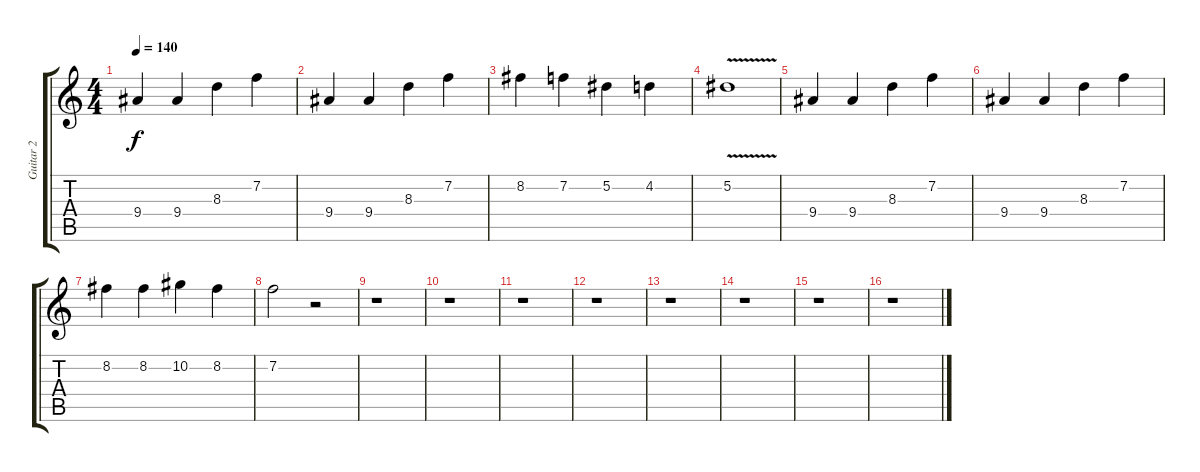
\track ("Guitar 2" "Guitar 2") {instrument distortionguitar}
\staff {score tabs}
\tuning (Eb4 Bb3 Gb3 Db3 Ab2 Eb2) {hide}
\ts (4 4)
\tempo 140
\clef g2
\ks c
9.4.4{dy f} 9.4.4 8.3.4 7.2.4 |
9.4.4 9.4.4 8.3.4 7.2.4 |
8.2.4 7.2.4 5.2.4 4.2.4 |
5.2{v}.1 |
9.4.4 9.4.4 8.3.4 7.2.4 |
9.4.4 9.4.4 8.3.4 7.2.4 |
8.2.4 8.2.4 10.2.4 8.2.4 |
7.2.2 r.2 |
r.1 |
r.1 |
r.1 |
r.1 |
r.1 |
r.1 |
r.1 |
r.1
